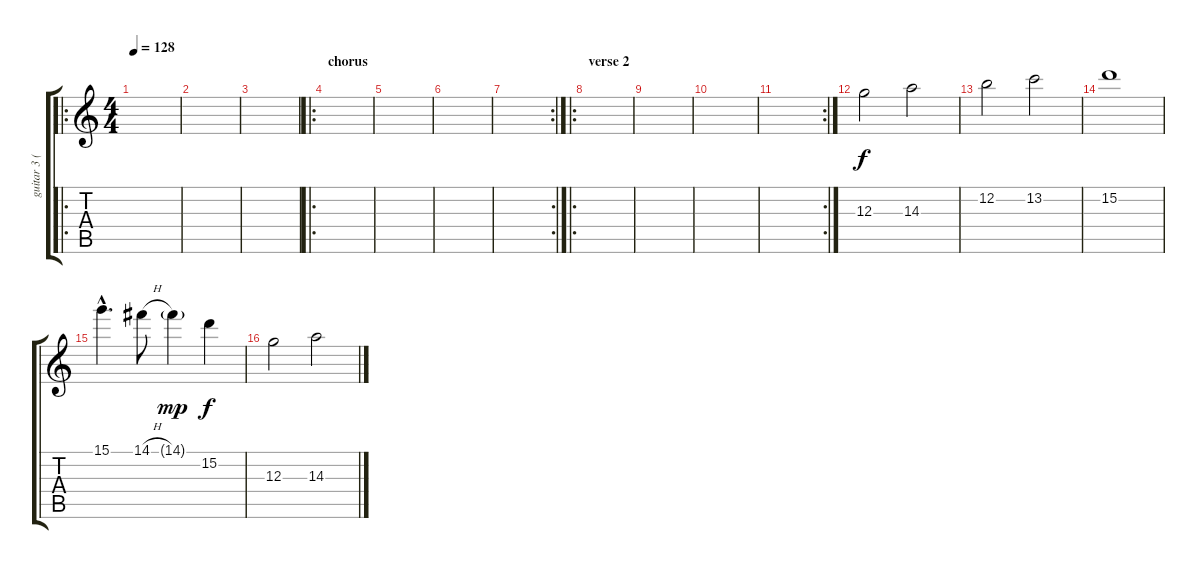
\track ("guitar 3 (strings)" "guitar 3 (") {instrument distortionguitar}
\staff {score tabs}
\tuning (E4 B3 G3 D3 A2 E2) {hide}
\ro
\ts (4 4)
\tempo 128
\clef g2
\ks c
|
|
|
\ro
\section ("" "chorus")
|
|
|
\rc 2
|
\ro
\section ("" "verse 2")
|
|
|
\rc 2
|
12.3.2{volume 12 instrument stringensemble1} 14.3.2 |
12.2.2 13.2.2 |
15.2.1 |
15.1{hac}.4{d} 14.1{h}.8 14.1{g}.4{dy mp} 15.2.4{dy f} |
12.3.2 14.3.2
